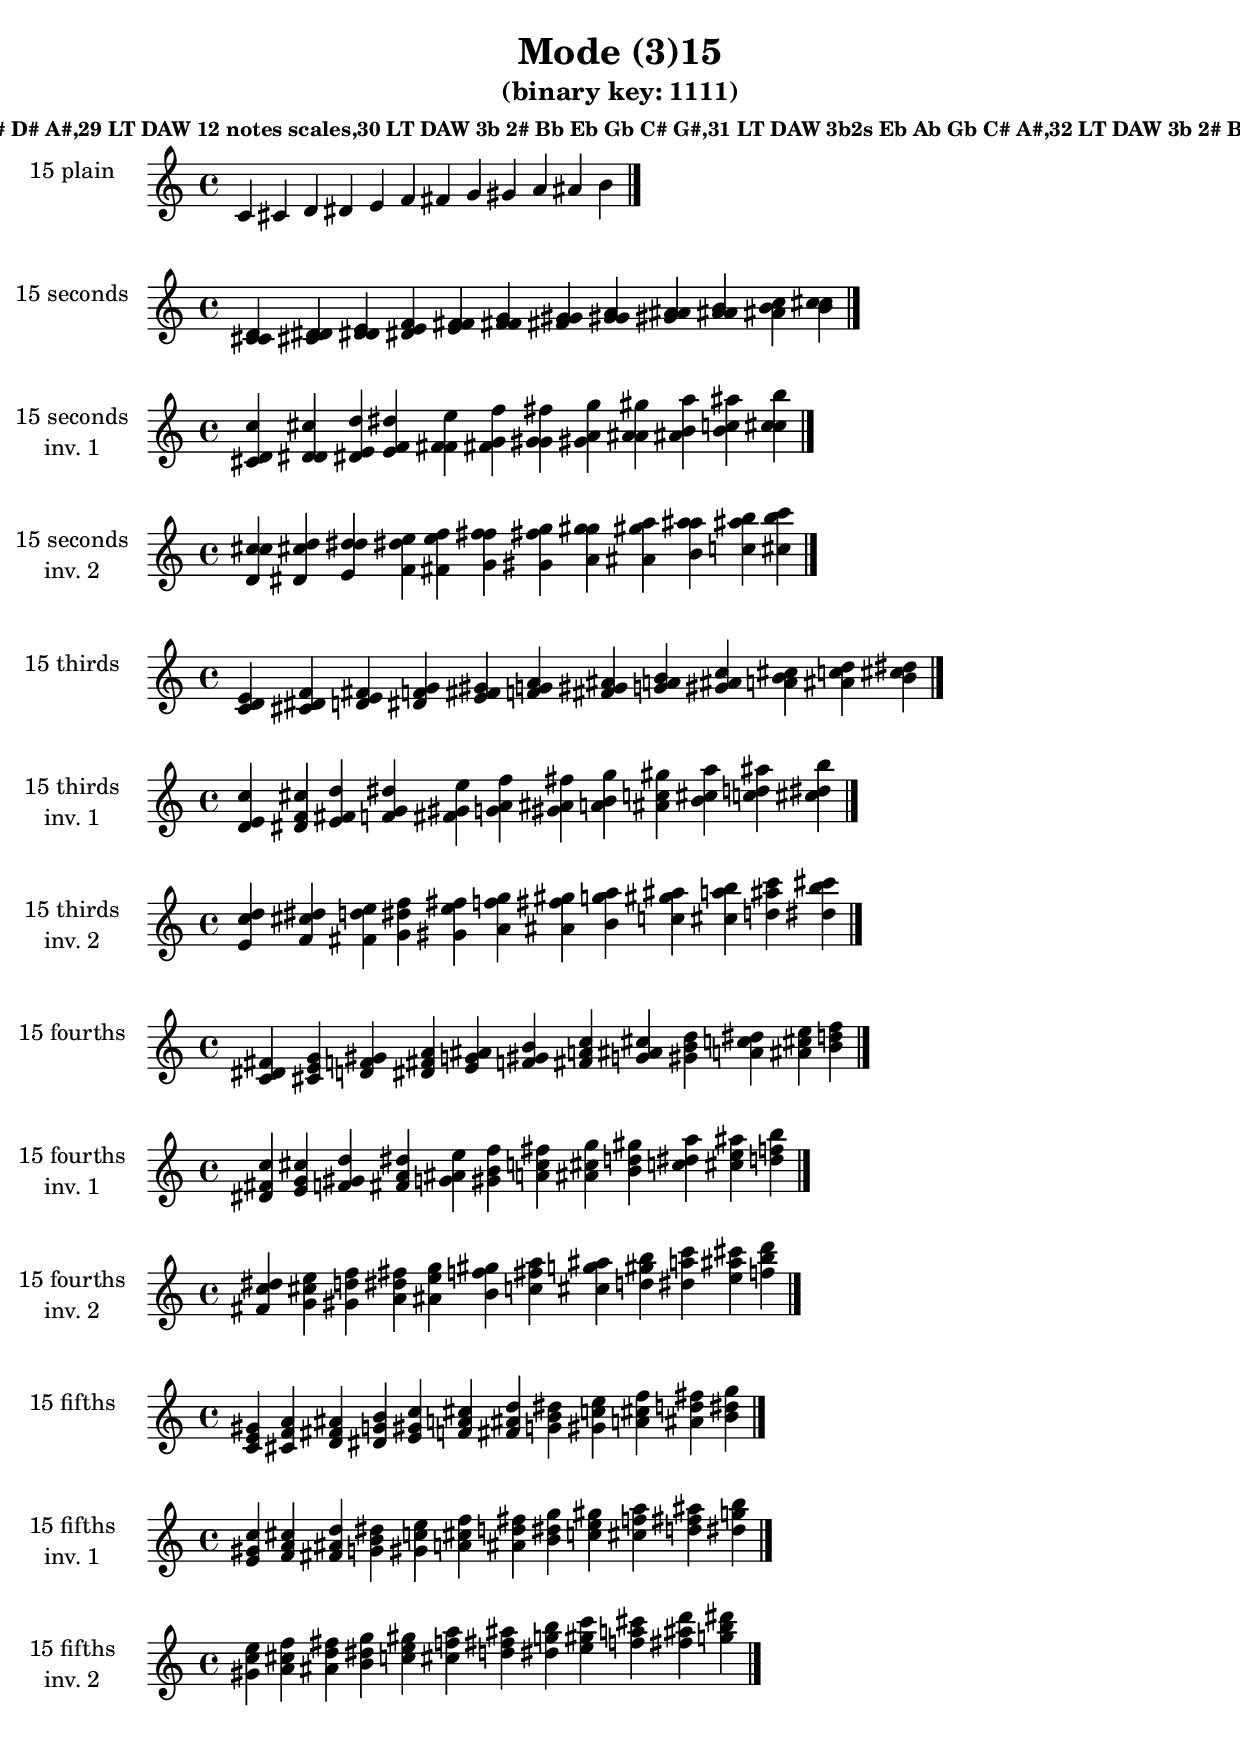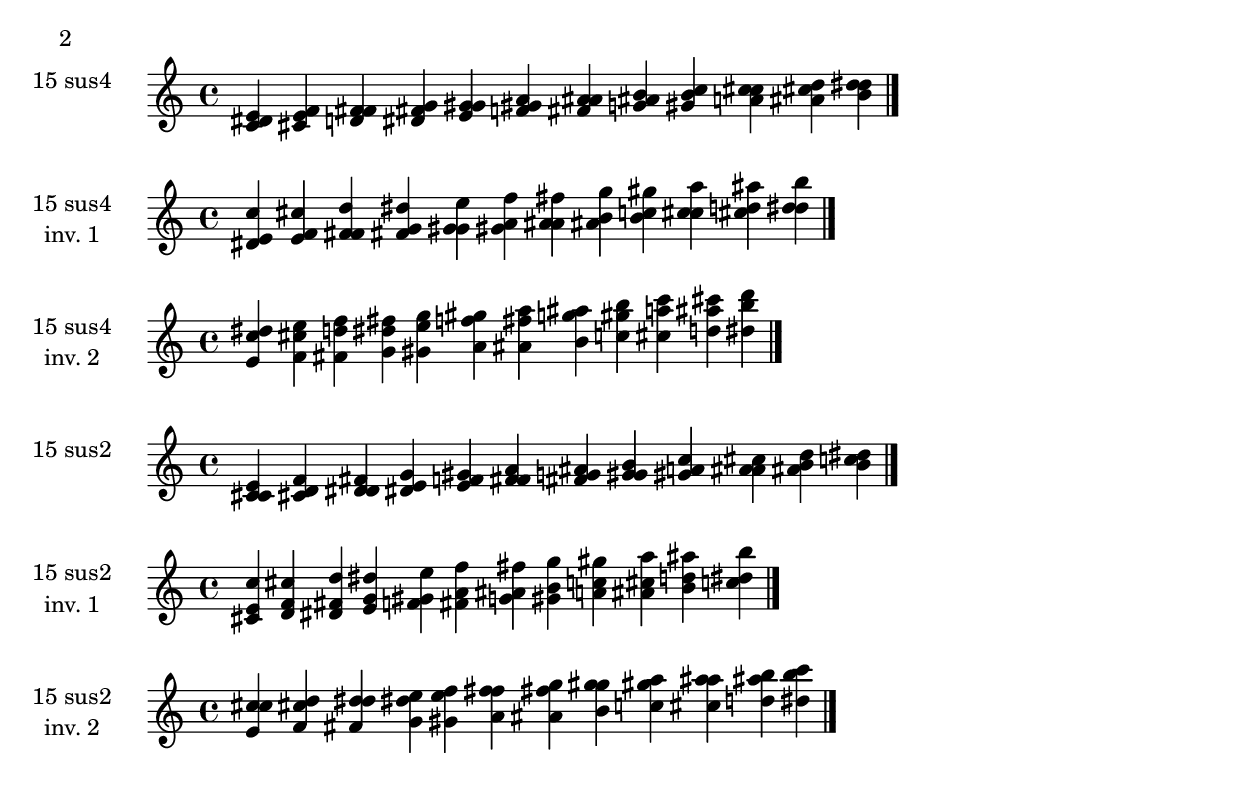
\version "2.19.0"

\header {
  title = "Mode (3)15"
  subtitle = "(binary key: 1111)"
  subsubtitle = "(aka: 01 & 07 LT DAW (5 sharps) LT 01 & 07,53 LT DAW b8 and 3b2#,04 & 21 LT DAW 3b2#,02&14 LT DAW - (5 flats),03 LT DAW 4b1# Db to F#,05 LT DAW 2b3s Eb to G#,08 LT DAW 0b6s F# to E#,09 LT DAW 0b7s F# to B# (C note = B#),23 LT DAW 3b + G# & D#,10 LT DAW 0b8s (C note = B#),24 LT DAW 4b + C#,11 LT DAW 0b9s (C note = B#),12 LT DAW 0b10s (C note = B#),06 LT DAW 12 notes scales,15 LT DAW 6b0s,22 LT DAW 4b 1# Bb Eb Db Gb G#,13 LT DAW 0b11s (C note = B#),16 LT DAW 7b 0# Bb Eb Ab Db Gb Cb Fb,20 LT DAW (C note = Dbb) 11b,11b 0# Bb Eb Ab Db Gb Cb Fb Bbb Ebb Abb Dbb,19 LT DAW 10b0s BbEbAbDbGbCbFbBbbEbbAbb,18 LT DAW 9b 0# Bb Eb Ab Db Gb Cb Fb Bbb Ebb,17 LT DAW 8b 0# Bb Eb Ab Db Gb Cb Fb Bbb,25 LT DAW 1b4# Ab F# C# D# A#,26 LT DAW 12 notes scales,27 LT DAW 1b4# Eb F# C# G# A#,28 LT DAW 1b 4# Bb F# G# D# A#,29 LT DAW 12 notes scales,30 LT DAW 3b 2# Bb Eb Gb C# G#,31 LT DAW 3b2s Eb Ab Gb C# A#,32 LT DAW 3b 2# Bb Ab Db F# D#,33 LT DAW 3b 2# Bb Db Gb G# D#,34 LT DAW 3b 2# Ab Db Gb D# A#,35 LT DAW 3b 2# Bb Eb Db F# G#,36 LT DAW 3b 2# Eb Ab Db F# A#,37 LT DAW 3b 2# Eb Db Gb G# A#,38 LT DAW 3b 2# Eb Ab Db F# A#,39 LT DAW 2b 3# Db Gb G# D# A#,40 LT DAW 2b 3# Ab Db F# D# A#,41 LT DAW 2b 3# Bb Db F# G# D#,42 LT DAW 2b 3# Eb Gb C# G# A#,43 LT DAW 2b3# Ab Eb F# C# A#,44 LT DAW 2b 3# Ab Gb C# D# A#,45 LT DAW 2b3b Bb Gb C# G# D#,46 LT DAW 2b3# Bb Ab F# C# D#,47 LT DAW 4b 2# Bb Eb Gb Bbb C# G#,48 LT DAW 5b 1# Bb Eb Ab Gb Bbb C#,49 LT DAW 6b Bb Eb Ab Db Gb Bbb,50 LT DAW 5b 1# Bb Eb Ab Db Cb F#,51 LT DAW 4b3# Bb Eb Db Bbb F# G# Fx,52 LT DAW 4b 1# Eb Ab Db Gb A#,54 LT DAW 12 4b 1# Bb Ab Db Gb D#,55 LT DAW 12 notes scales,56 LT DAW 4b 3# Bb Eb Ab Cb F# C# E#,57 LT DAW 7b 0# Bb Eb Ab Db Gb Abb Gbb)"
 %% Remove default LilyPond tagline
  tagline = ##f
}

\paper {
  #(set-paper-size "a4")
}

global = {
  \key c \major
  \time 4/4
  \tempo 4=100
}

\book {
  \score {
    \new Staff \with {
      instrumentName =  \markup { \column {
         \hcenter-in #14 \line { 15 plain }
         \hcenter-in #14 \line {  } } }
      midiInstrument = "oboe"
    } { \accidentalStyle "default"
        \cadenzaOn c' cis' d' dis' e' f' fis' g' gis' a' ais' b'  \cadenzaOff \bar "|." }
    \layout { }
  }
  \score {
    \new Staff \with {
      instrumentName =  \markup { \column {
         \hcenter-in #14 \line { 15 seconds }
         \hcenter-in #14 \line {  } } }
      midiInstrument = "oboe"
    } { \accidentalStyle "default"
        \cadenzaOn <c' cis' d'> <cis' d' dis'> <d' dis' e'> <dis' e' f'> <e' f' fis'> <f' fis' g'> <fis' g' gis'> <g' gis' a'> <gis' a' ais'> <a' ais' b'> <ais' b' c''> <b' c'' cis''>  \cadenzaOff \bar "|." }
    \layout { }
  }
  \score {
    \new Staff \with {
      instrumentName =  \markup { \column {
         \hcenter-in #14 \line { 15 seconds }
         \hcenter-in #14 \line { inv. 1 } } }
      midiInstrument = "oboe"
    } { \accidentalStyle "default"
        \cadenzaOn <cis' d' c''> <d' dis' cis''> <dis' e' d''> <e' f' dis''> <f' fis' e''> <fis' g' f''> <g' gis' fis''> <gis' a' g''> <a' ais' gis''> <ais' b' a''> <b' c'' ais''> <c'' cis'' b''>  \cadenzaOff \bar "|." }
    \layout { }
  }
  \score {
    \new Staff \with {
      instrumentName =  \markup { \column {
         \hcenter-in #14 \line { 15 seconds }
         \hcenter-in #14 \line { inv. 2 } } }
      midiInstrument = "oboe"
    } { \accidentalStyle "default"
        \cadenzaOn <d' c'' cis''> <dis' cis'' d''> <e' d'' dis''> <f' dis'' e''> <fis' e'' f''> <g' f'' fis''> <gis' fis'' g''> <a' g'' gis''> <ais' gis'' a''> <b' a'' ais''> <c'' ais'' b''> <cis'' b'' c'''>  \cadenzaOff \bar "|." }
    \layout { }
  }
  \score {
    \new Staff \with {
      instrumentName =  \markup { \column {
         \hcenter-in #14 \line { 15 thirds }
         \hcenter-in #14 \line {  } } }
      midiInstrument = "oboe"
    } { \accidentalStyle "default"
        \cadenzaOn <c' d' e'> <cis' dis' f'> <d' e' fis'> <dis' f' g'> <e' fis' gis'> <f' g' a'> <fis' gis' ais'> <g' a' b'> <gis' ais' c''> <a' b' cis''> <ais' c'' d''> <b' cis'' dis''>  \cadenzaOff \bar "|." }
    \layout { }
  }
  \score {
    \new Staff \with {
      instrumentName =  \markup { \column {
         \hcenter-in #14 \line { 15 thirds }
         \hcenter-in #14 \line { inv. 1 } } }
      midiInstrument = "oboe"
    } { \accidentalStyle "default"
        \cadenzaOn <d' e' c''> <dis' f' cis''> <e' fis' d''> <f' g' dis''> <fis' gis' e''> <g' a' f''> <gis' ais' fis''> <a' b' g''> <ais' c'' gis''> <b' cis'' a''> <c'' d'' ais''> <cis'' dis'' b''>  \cadenzaOff \bar "|." }
    \layout { }
  }
  \score {
    \new Staff \with {
      instrumentName =  \markup { \column {
         \hcenter-in #14 \line { 15 thirds }
         \hcenter-in #14 \line { inv. 2 } } }
      midiInstrument = "oboe"
    } { \accidentalStyle "default"
        \cadenzaOn <e' c'' d''> <f' cis'' dis''> <fis' d'' e''> <g' dis'' f''> <gis' e'' fis''> <a' f'' g''> <ais' fis'' gis''> <b' g'' a''> <c'' gis'' ais''> <cis'' a'' b''> <d'' ais'' c'''> <dis'' b'' cis'''>  \cadenzaOff \bar "|." }
    \layout { }
  }
  \score {
    \new Staff \with {
      instrumentName =  \markup { \column {
         \hcenter-in #14 \line { 15 fourths }
         \hcenter-in #14 \line {  } } }
      midiInstrument = "oboe"
    } { \accidentalStyle "default"
        \cadenzaOn <c' dis' fis'> <cis' e' g'> <d' f' gis'> <dis' fis' a'> <e' g' ais'> <f' gis' b'> <fis' a' c''> <g' ais' cis''> <gis' b' d''> <a' c'' dis''> <ais' cis'' e''> <b' d'' f''>  \cadenzaOff \bar "|." }
    \layout { }
  }
  \score {
    \new Staff \with {
      instrumentName =  \markup { \column {
         \hcenter-in #14 \line { 15 fourths }
         \hcenter-in #14 \line { inv. 1 } } }
      midiInstrument = "oboe"
    } { \accidentalStyle "default"
        \cadenzaOn <dis' fis' c''> <e' g' cis''> <f' gis' d''> <fis' a' dis''> <g' ais' e''> <gis' b' f''> <a' c'' fis''> <ais' cis'' g''> <b' d'' gis''> <c'' dis'' a''> <cis'' e'' ais''> <d'' f'' b''>  \cadenzaOff \bar "|." }
    \layout { }
  }
  \score {
    \new Staff \with {
      instrumentName =  \markup { \column {
         \hcenter-in #14 \line { 15 fourths }
         \hcenter-in #14 \line { inv. 2 } } }
      midiInstrument = "oboe"
    } { \accidentalStyle "default"
        \cadenzaOn <fis' c'' dis''> <g' cis'' e''> <gis' d'' f''> <a' dis'' fis''> <ais' e'' g''> <b' f'' gis''> <c'' fis'' a''> <cis'' g'' ais''> <d'' gis'' b''> <dis'' a'' c'''> <e'' ais'' cis'''> <f'' b'' d'''>  \cadenzaOff \bar "|." }
    \layout { }
  }
  \score {
    \new Staff \with {
      instrumentName =  \markup { \column {
         \hcenter-in #14 \line { 15 fifths }
         \hcenter-in #14 \line {  } } }
      midiInstrument = "oboe"
    } { \accidentalStyle "default"
        \cadenzaOn <c' e' gis'> <cis' f' a'> <d' fis' ais'> <dis' g' b'> <e' gis' c''> <f' a' cis''> <fis' ais' d''> <g' b' dis''> <gis' c'' e''> <a' cis'' f''> <ais' d'' fis''> <b' dis'' g''>  \cadenzaOff \bar "|." }
    \layout { }
  }
  \score {
    \new Staff \with {
      instrumentName =  \markup { \column {
         \hcenter-in #14 \line { 15 fifths }
         \hcenter-in #14 \line { inv. 1 } } }
      midiInstrument = "oboe"
    } { \accidentalStyle "default"
        \cadenzaOn <e' gis' c''> <f' a' cis''> <fis' ais' d''> <g' b' dis''> <gis' c'' e''> <a' cis'' f''> <ais' d'' fis''> <b' dis'' g''> <c'' e'' gis''> <cis'' f'' a''> <d'' fis'' ais''> <dis'' g'' b''>  \cadenzaOff \bar "|." }
    \layout { }
  }
  \score {
    \new Staff \with {
      instrumentName =  \markup { \column {
         \hcenter-in #14 \line { 15 fifths }
         \hcenter-in #14 \line { inv. 2 } } }
      midiInstrument = "oboe"
    } { \accidentalStyle "default"
        \cadenzaOn <gis' c'' e''> <a' cis'' f''> <ais' d'' fis''> <b' dis'' g''> <c'' e'' gis''> <cis'' f'' a''> <d'' fis'' ais''> <dis'' g'' b''> <e'' gis'' c'''> <f'' a'' cis'''> <fis'' ais'' d'''> <g'' b'' dis'''>  \cadenzaOff \bar "|." }
    \layout { }
  }
  \score {
    \new Staff \with {
      instrumentName =  \markup { \column {
         \hcenter-in #14 \line { 15 sus4 }
         \hcenter-in #14 \line {  } } }
      midiInstrument = "oboe"
    } { \accidentalStyle "default"
        \cadenzaOn <c' dis' e'> <cis' e' f'> <d' f' fis'> <dis' fis' g'> <e' g' gis'> <f' gis' a'> <fis' a' ais'> <g' ais' b'> <gis' b' c''> <a' c'' cis''> <ais' cis'' d''> <b' d'' dis''>  \cadenzaOff \bar "|." }
    \layout { }
  }
  \score {
    \new Staff \with {
      instrumentName =  \markup { \column {
         \hcenter-in #14 \line { 15 sus4 }
         \hcenter-in #14 \line { inv. 1 } } }
      midiInstrument = "oboe"
    } { \accidentalStyle "default"
        \cadenzaOn <dis' e' c''> <e' f' cis''> <f' fis' d''> <fis' g' dis''> <g' gis' e''> <gis' a' f''> <a' ais' fis''> <ais' b' g''> <b' c'' gis''> <c'' cis'' a''> <cis'' d'' ais''> <d'' dis'' b''>  \cadenzaOff \bar "|." }
    \layout { }
  }
  \score {
    \new Staff \with {
      instrumentName =  \markup { \column {
         \hcenter-in #14 \line { 15 sus4 }
         \hcenter-in #14 \line { inv. 2 } } }
      midiInstrument = "oboe"
    } { \accidentalStyle "default"
        \cadenzaOn <e' c'' dis''> <f' cis'' e''> <fis' d'' f''> <g' dis'' fis''> <gis' e'' g''> <a' f'' gis''> <ais' fis'' a''> <b' g'' ais''> <c'' gis'' b''> <cis'' a'' c'''> <d'' ais'' cis'''> <dis'' b'' d'''>  \cadenzaOff \bar "|." }
    \layout { }
  }
  \score {
    \new Staff \with {
      instrumentName =  \markup { \column {
         \hcenter-in #14 \line { 15 sus2 }
         \hcenter-in #14 \line {  } } }
      midiInstrument = "oboe"
    } { \accidentalStyle "default"
        \cadenzaOn <c' cis' e'> <cis' d' f'> <d' dis' fis'> <dis' e' g'> <e' f' gis'> <f' fis' a'> <fis' g' ais'> <g' gis' b'> <gis' a' c''> <a' ais' cis''> <ais' b' d''> <b' c'' dis''>  \cadenzaOff \bar "|." }
    \layout { }
  }
  \score {
    \new Staff \with {
      instrumentName =  \markup { \column {
         \hcenter-in #14 \line { 15 sus2 }
         \hcenter-in #14 \line { inv. 1 } } }
      midiInstrument = "oboe"
    } { \accidentalStyle "default"
        \cadenzaOn <cis' e' c''> <d' f' cis''> <dis' fis' d''> <e' g' dis''> <f' gis' e''> <fis' a' f''> <g' ais' fis''> <gis' b' g''> <a' c'' gis''> <ais' cis'' a''> <b' d'' ais''> <c'' dis'' b''>  \cadenzaOff \bar "|." }
    \layout { }
  }
  \score {
    \new Staff \with {
      instrumentName =  \markup { \column {
         \hcenter-in #14 \line { 15 sus2 }
         \hcenter-in #14 \line { inv. 2 } } }
      midiInstrument = "oboe"
    } { \accidentalStyle "default"
        \cadenzaOn <e' c'' cis''> <f' cis'' d''> <fis' d'' dis''> <g' dis'' e''> <gis' e'' f''> <a' f'' fis''> <ais' fis'' g''> <b' g'' gis''> <c'' gis'' a''> <cis'' a'' ais''> <d'' ais'' b''> <dis'' b'' c'''>  \cadenzaOff \bar "|." }
    \layout { }
  }
}

\book {
  \bookOutputSuffix "plain_"
  \score {
    \new Staff \with {
      instrumentName =  \markup { \column {
         \hcenter-in #14 \line { 15 plain }
         \hcenter-in #14 \line {  } } }
      midiInstrument = "oboe"
    } { \accidentalStyle "default"
        \cadenzaOn c' cis' d' dis' e' f' fis' g' gis' a' ais' b'  \cadenzaOff \bar "|." }
    \midi { }
  }
}
\book {
  \bookOutputSuffix "seconds_"
  \score {
    \new Staff \with {
      instrumentName =  \markup { \column {
         \hcenter-in #14 \line { 15 seconds }
         \hcenter-in #14 \line {  } } }
      midiInstrument = "oboe"
    } { \accidentalStyle "default"
        \cadenzaOn <c' cis' d'> <cis' d' dis'> <d' dis' e'> <dis' e' f'> <e' f' fis'> <f' fis' g'> <fis' g' gis'> <g' gis' a'> <gis' a' ais'> <a' ais' b'> <ais' b' c''> <b' c'' cis''>  \cadenzaOff \bar "|." }
    \midi { }
  }
}
\book {
  \bookOutputSuffix "seconds_inv. 1"
  \score {
    \new Staff \with {
      instrumentName =  \markup { \column {
         \hcenter-in #14 \line { 15 seconds }
         \hcenter-in #14 \line { inv. 1 } } }
      midiInstrument = "oboe"
    } { \accidentalStyle "default"
        \cadenzaOn <cis' d' c''> <d' dis' cis''> <dis' e' d''> <e' f' dis''> <f' fis' e''> <fis' g' f''> <g' gis' fis''> <gis' a' g''> <a' ais' gis''> <ais' b' a''> <b' c'' ais''> <c'' cis'' b''>  \cadenzaOff \bar "|." }
    \midi { }
  }
}
\book {
  \bookOutputSuffix "seconds_inv. 2"
  \score {
    \new Staff \with {
      instrumentName =  \markup { \column {
         \hcenter-in #14 \line { 15 seconds }
         \hcenter-in #14 \line { inv. 2 } } }
      midiInstrument = "oboe"
    } { \accidentalStyle "default"
        \cadenzaOn <d' c'' cis''> <dis' cis'' d''> <e' d'' dis''> <f' dis'' e''> <fis' e'' f''> <g' f'' fis''> <gis' fis'' g''> <a' g'' gis''> <ais' gis'' a''> <b' a'' ais''> <c'' ais'' b''> <cis'' b'' c'''>  \cadenzaOff \bar "|." }
    \midi { }
  }
}
\book {
  \bookOutputSuffix "thirds_"
  \score {
    \new Staff \with {
      instrumentName =  \markup { \column {
         \hcenter-in #14 \line { 15 thirds }
         \hcenter-in #14 \line {  } } }
      midiInstrument = "oboe"
    } { \accidentalStyle "default"
        \cadenzaOn <c' d' e'> <cis' dis' f'> <d' e' fis'> <dis' f' g'> <e' fis' gis'> <f' g' a'> <fis' gis' ais'> <g' a' b'> <gis' ais' c''> <a' b' cis''> <ais' c'' d''> <b' cis'' dis''>  \cadenzaOff \bar "|." }
    \midi { }
  }
}
\book {
  \bookOutputSuffix "thirds_inv. 1"
  \score {
    \new Staff \with {
      instrumentName =  \markup { \column {
         \hcenter-in #14 \line { 15 thirds }
         \hcenter-in #14 \line { inv. 1 } } }
      midiInstrument = "oboe"
    } { \accidentalStyle "default"
        \cadenzaOn <d' e' c''> <dis' f' cis''> <e' fis' d''> <f' g' dis''> <fis' gis' e''> <g' a' f''> <gis' ais' fis''> <a' b' g''> <ais' c'' gis''> <b' cis'' a''> <c'' d'' ais''> <cis'' dis'' b''>  \cadenzaOff \bar "|." }
    \midi { }
  }
}
\book {
  \bookOutputSuffix "thirds_inv. 2"
  \score {
    \new Staff \with {
      instrumentName =  \markup { \column {
         \hcenter-in #14 \line { 15 thirds }
         \hcenter-in #14 \line { inv. 2 } } }
      midiInstrument = "oboe"
    } { \accidentalStyle "default"
        \cadenzaOn <e' c'' d''> <f' cis'' dis''> <fis' d'' e''> <g' dis'' f''> <gis' e'' fis''> <a' f'' g''> <ais' fis'' gis''> <b' g'' a''> <c'' gis'' ais''> <cis'' a'' b''> <d'' ais'' c'''> <dis'' b'' cis'''>  \cadenzaOff \bar "|." }
    \midi { }
  }
}
\book {
  \bookOutputSuffix "fourths_"
  \score {
    \new Staff \with {
      instrumentName =  \markup { \column {
         \hcenter-in #14 \line { 15 fourths }
         \hcenter-in #14 \line {  } } }
      midiInstrument = "oboe"
    } { \accidentalStyle "default"
        \cadenzaOn <c' dis' fis'> <cis' e' g'> <d' f' gis'> <dis' fis' a'> <e' g' ais'> <f' gis' b'> <fis' a' c''> <g' ais' cis''> <gis' b' d''> <a' c'' dis''> <ais' cis'' e''> <b' d'' f''>  \cadenzaOff \bar "|." }
    \midi { }
  }
}
\book {
  \bookOutputSuffix "fourths_inv. 1"
  \score {
    \new Staff \with {
      instrumentName =  \markup { \column {
         \hcenter-in #14 \line { 15 fourths }
         \hcenter-in #14 \line { inv. 1 } } }
      midiInstrument = "oboe"
    } { \accidentalStyle "default"
        \cadenzaOn <dis' fis' c''> <e' g' cis''> <f' gis' d''> <fis' a' dis''> <g' ais' e''> <gis' b' f''> <a' c'' fis''> <ais' cis'' g''> <b' d'' gis''> <c'' dis'' a''> <cis'' e'' ais''> <d'' f'' b''>  \cadenzaOff \bar "|." }
    \midi { }
  }
}
\book {
  \bookOutputSuffix "fourths_inv. 2"
  \score {
    \new Staff \with {
      instrumentName =  \markup { \column {
         \hcenter-in #14 \line { 15 fourths }
         \hcenter-in #14 \line { inv. 2 } } }
      midiInstrument = "oboe"
    } { \accidentalStyle "default"
        \cadenzaOn <fis' c'' dis''> <g' cis'' e''> <gis' d'' f''> <a' dis'' fis''> <ais' e'' g''> <b' f'' gis''> <c'' fis'' a''> <cis'' g'' ais''> <d'' gis'' b''> <dis'' a'' c'''> <e'' ais'' cis'''> <f'' b'' d'''>  \cadenzaOff \bar "|." }
    \midi { }
  }
}
\book {
  \bookOutputSuffix "fifths_"
  \score {
    \new Staff \with {
      instrumentName =  \markup { \column {
         \hcenter-in #14 \line { 15 fifths }
         \hcenter-in #14 \line {  } } }
      midiInstrument = "oboe"
    } { \accidentalStyle "default"
        \cadenzaOn <c' e' gis'> <cis' f' a'> <d' fis' ais'> <dis' g' b'> <e' gis' c''> <f' a' cis''> <fis' ais' d''> <g' b' dis''> <gis' c'' e''> <a' cis'' f''> <ais' d'' fis''> <b' dis'' g''>  \cadenzaOff \bar "|." }
    \midi { }
  }
}
\book {
  \bookOutputSuffix "fifths_inv. 1"
  \score {
    \new Staff \with {
      instrumentName =  \markup { \column {
         \hcenter-in #14 \line { 15 fifths }
         \hcenter-in #14 \line { inv. 1 } } }
      midiInstrument = "oboe"
    } { \accidentalStyle "default"
        \cadenzaOn <e' gis' c''> <f' a' cis''> <fis' ais' d''> <g' b' dis''> <gis' c'' e''> <a' cis'' f''> <ais' d'' fis''> <b' dis'' g''> <c'' e'' gis''> <cis'' f'' a''> <d'' fis'' ais''> <dis'' g'' b''>  \cadenzaOff \bar "|." }
    \midi { }
  }
}
\book {
  \bookOutputSuffix "fifths_inv. 2"
  \score {
    \new Staff \with {
      instrumentName =  \markup { \column {
         \hcenter-in #14 \line { 15 fifths }
         \hcenter-in #14 \line { inv. 2 } } }
      midiInstrument = "oboe"
    } { \accidentalStyle "default"
        \cadenzaOn <gis' c'' e''> <a' cis'' f''> <ais' d'' fis''> <b' dis'' g''> <c'' e'' gis''> <cis'' f'' a''> <d'' fis'' ais''> <dis'' g'' b''> <e'' gis'' c'''> <f'' a'' cis'''> <fis'' ais'' d'''> <g'' b'' dis'''>  \cadenzaOff \bar "|." }
    \midi { }
  }
}
\book {
  \bookOutputSuffix "sus4_"
  \score {
    \new Staff \with {
      instrumentName =  \markup { \column {
         \hcenter-in #14 \line { 15 sus4 }
         \hcenter-in #14 \line {  } } }
      midiInstrument = "oboe"
    } { \accidentalStyle "default"
        \cadenzaOn <c' dis' e'> <cis' e' f'> <d' f' fis'> <dis' fis' g'> <e' g' gis'> <f' gis' a'> <fis' a' ais'> <g' ais' b'> <gis' b' c''> <a' c'' cis''> <ais' cis'' d''> <b' d'' dis''>  \cadenzaOff \bar "|." }
    \midi { }
  }
}
\book {
  \bookOutputSuffix "sus4_inv. 1"
  \score {
    \new Staff \with {
      instrumentName =  \markup { \column {
         \hcenter-in #14 \line { 15 sus4 }
         \hcenter-in #14 \line { inv. 1 } } }
      midiInstrument = "oboe"
    } { \accidentalStyle "default"
        \cadenzaOn <dis' e' c''> <e' f' cis''> <f' fis' d''> <fis' g' dis''> <g' gis' e''> <gis' a' f''> <a' ais' fis''> <ais' b' g''> <b' c'' gis''> <c'' cis'' a''> <cis'' d'' ais''> <d'' dis'' b''>  \cadenzaOff \bar "|." }
    \midi { }
  }
}
\book {
  \bookOutputSuffix "sus4_inv. 2"
  \score {
    \new Staff \with {
      instrumentName =  \markup { \column {
         \hcenter-in #14 \line { 15 sus4 }
         \hcenter-in #14 \line { inv. 2 } } }
      midiInstrument = "oboe"
    } { \accidentalStyle "default"
        \cadenzaOn <e' c'' dis''> <f' cis'' e''> <fis' d'' f''> <g' dis'' fis''> <gis' e'' g''> <a' f'' gis''> <ais' fis'' a''> <b' g'' ais''> <c'' gis'' b''> <cis'' a'' c'''> <d'' ais'' cis'''> <dis'' b'' d'''>  \cadenzaOff \bar "|." }
    \midi { }
  }
}
\book {
  \bookOutputSuffix "sus2_"
  \score {
    \new Staff \with {
      instrumentName =  \markup { \column {
         \hcenter-in #14 \line { 15 sus2 }
         \hcenter-in #14 \line {  } } }
      midiInstrument = "oboe"
    } { \accidentalStyle "default"
        \cadenzaOn <c' cis' e'> <cis' d' f'> <d' dis' fis'> <dis' e' g'> <e' f' gis'> <f' fis' a'> <fis' g' ais'> <g' gis' b'> <gis' a' c''> <a' ais' cis''> <ais' b' d''> <b' c'' dis''>  \cadenzaOff \bar "|." }
    \midi { }
  }
}
\book {
  \bookOutputSuffix "sus2_inv. 1"
  \score {
    \new Staff \with {
      instrumentName =  \markup { \column {
         \hcenter-in #14 \line { 15 sus2 }
         \hcenter-in #14 \line { inv. 1 } } }
      midiInstrument = "oboe"
    } { \accidentalStyle "default"
        \cadenzaOn <cis' e' c''> <d' f' cis''> <dis' fis' d''> <e' g' dis''> <f' gis' e''> <fis' a' f''> <g' ais' fis''> <gis' b' g''> <a' c'' gis''> <ais' cis'' a''> <b' d'' ais''> <c'' dis'' b''>  \cadenzaOff \bar "|." }
    \midi { }
  }
}
\book {
  \bookOutputSuffix "sus2_inv. 2"
  \score {
    \new Staff \with {
      instrumentName =  \markup { \column {
         \hcenter-in #14 \line { 15 sus2 }
         \hcenter-in #14 \line { inv. 2 } } }
      midiInstrument = "oboe"
    } { \accidentalStyle "default"
        \cadenzaOn <e' c'' cis''> <f' cis'' d''> <fis' d'' dis''> <g' dis'' e''> <gis' e'' f''> <a' f'' fis''> <ais' fis'' g''> <b' g'' gis''> <c'' gis'' a''> <cis'' a'' ais''> <d'' ais'' b''> <dis'' b'' c'''>  \cadenzaOff \bar "|." }
    \midi { }
  }
}
